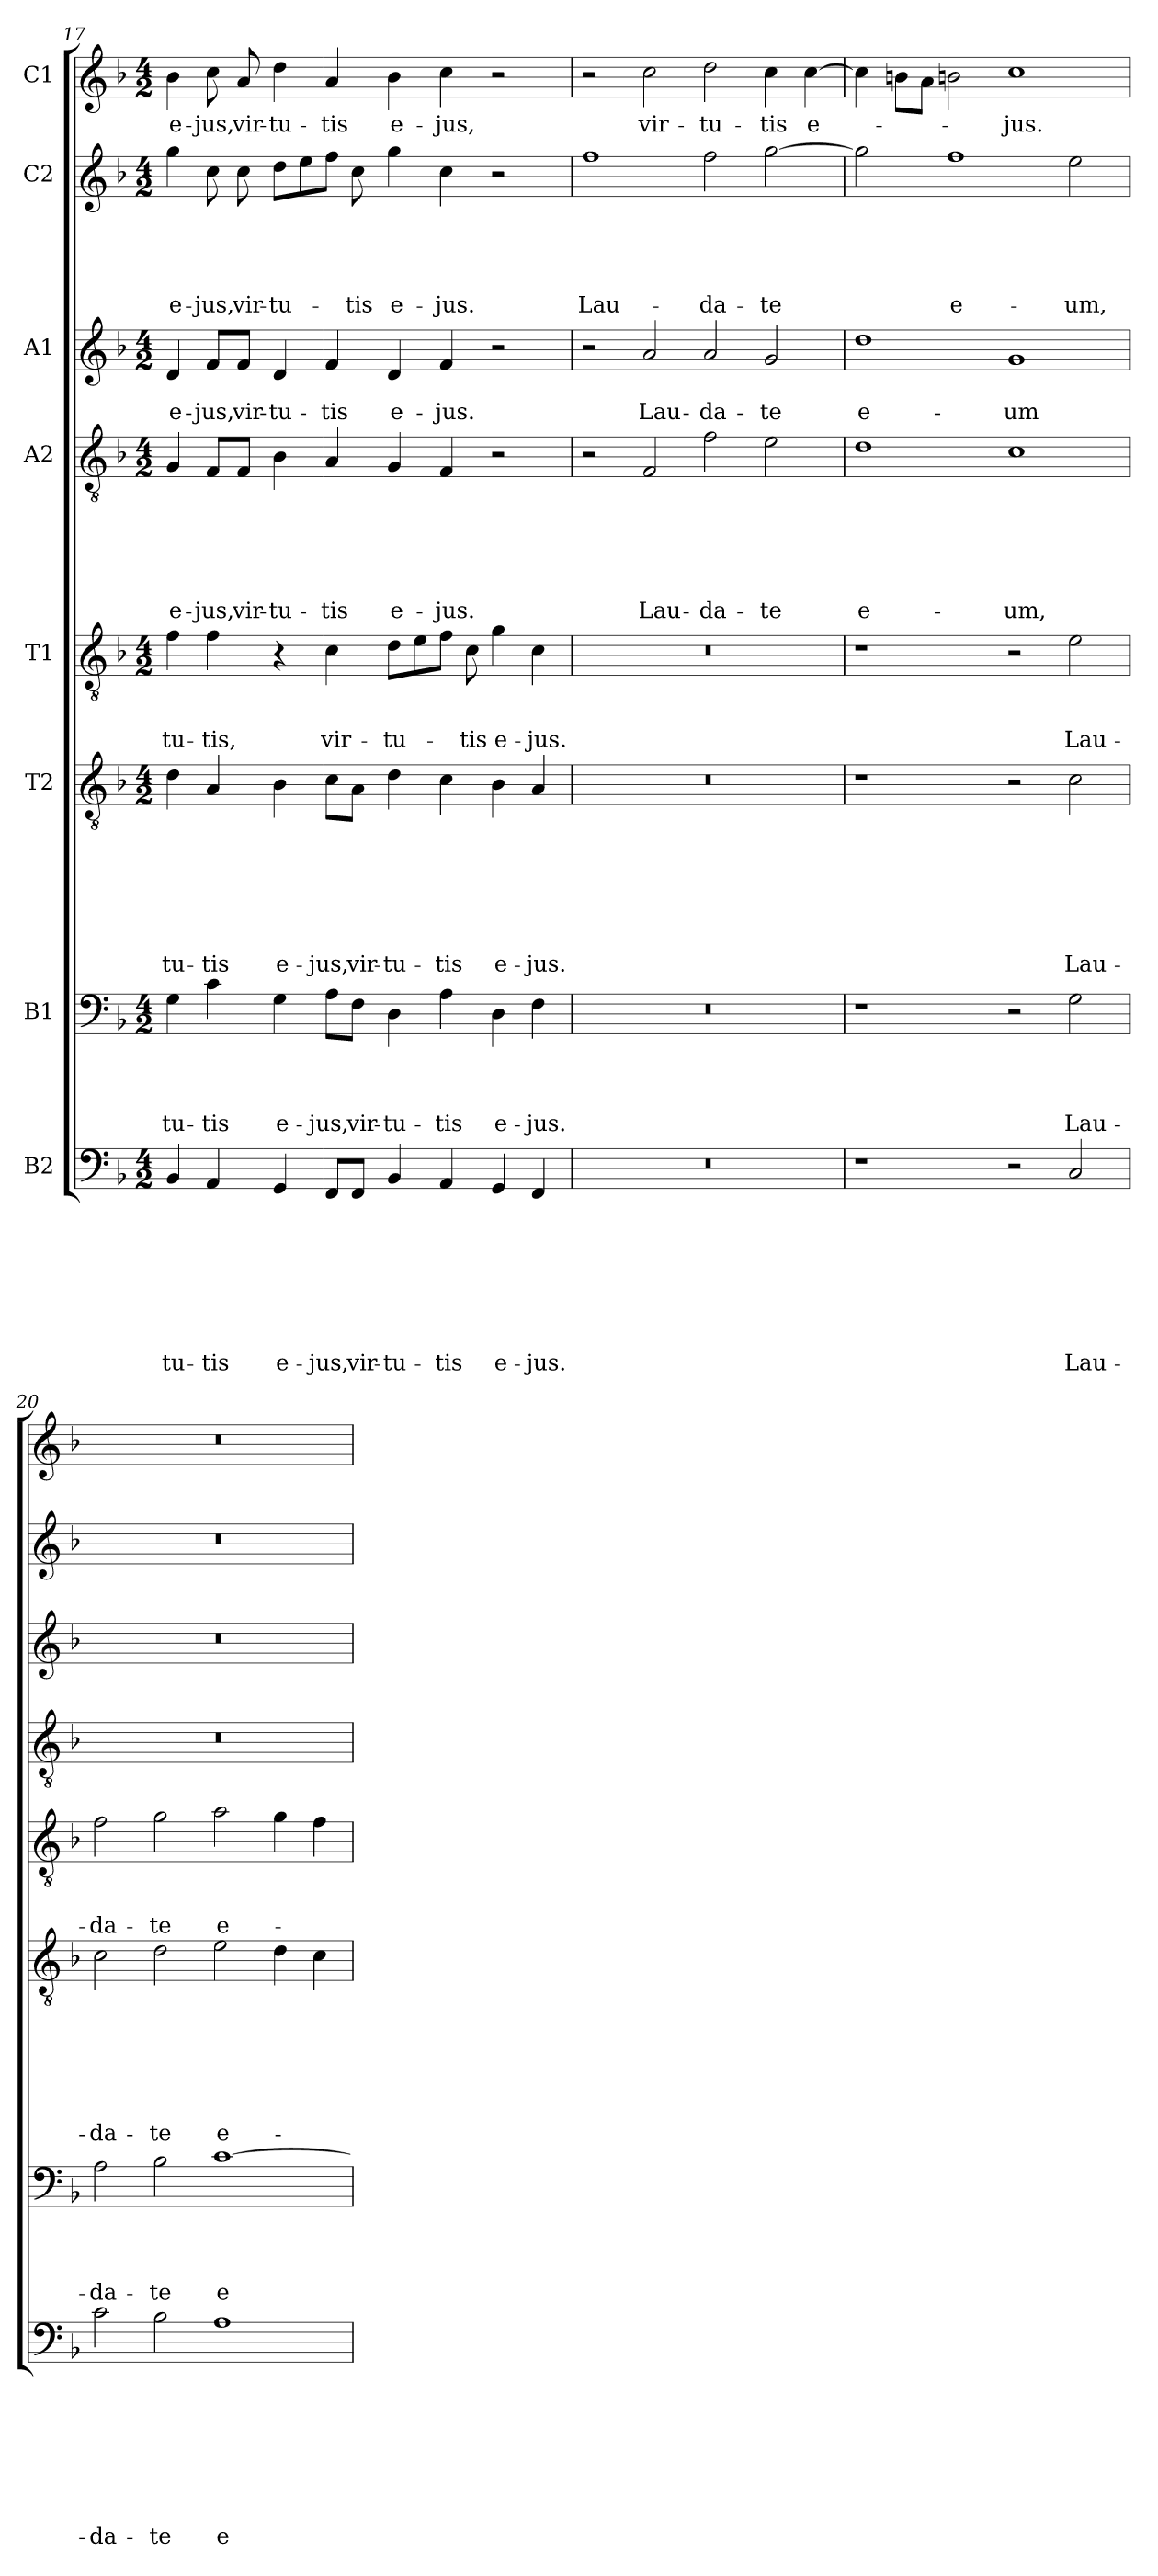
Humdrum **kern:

**kern	**text	**text	**text	**text	**text	**text	**text	**text	**kern	**text	**text	**text	**text	**kern	**text	**text	**text	**text	**text	**text	**text	**kern	**text	**text	**text	**kern	**text	**text	**text	**text	**text	**text	**kern	**text	**text	**kern	**text	**text	**text	**text	**text	**kern	**text
*part8	*part8	*part8	*part8	*part8	*part8	*part8	*part8	*part8	*part7	*part7	*part7	*part7	*part7	*part6	*part6	*part6	*part6	*part6	*part6	*part6	*part6	*part5	*part5	*part5	*part5	*part4	*part4	*part4	*part4	*part4	*part4	*part4	*part3	*part3	*part3	*part2	*part2	*part2	*part2	*part2	*part2	*part1	*part1
*staff8	*staff8	*staff8	*staff8	*staff8	*staff8	*staff8	*staff8	*staff8	*staff7	*staff7	*staff7	*staff7	*staff7	*staff6	*staff6	*staff6	*staff6	*staff6	*staff6	*staff6	*staff6	*staff5	*staff5	*staff5	*staff5	*staff4	*staff4	*staff4	*staff4	*staff4	*staff4	*staff4	*staff3	*staff3	*staff3	*staff2	*staff2	*staff2	*staff2	*staff2	*staff2	*staff1	*staff1
*I"B2	*	*	*	*	*	*	*	*	*I"B1	*	*	*	*	*I"T2	*	*	*	*	*	*	*	*I"T1	*	*	*	*I"A2	*	*	*	*	*	*	*I"A1	*	*	*I"C2	*	*	*	*	*	*I"C1	*
!!LO:PB:g=z
*clefF4	*	*	*	*	*	*	*	*	*clefF4	*	*	*	*	*clefGv2	*	*	*	*	*	*	*	*clefGv2	*	*	*	*clefGv2	*	*	*	*	*	*	*clefG2	*	*	*clefG2	*	*	*	*	*	*clefG2	*
*k[b-]	*	*	*	*	*	*	*	*	*k[b-]	*	*	*	*	*k[b-]	*	*	*	*	*	*	*	*k[b-]	*	*	*	*k[b-]	*	*	*	*	*	*	*k[b-]	*	*	*k[b-]	*	*	*	*	*	*k[b-]	*
*d:	*	*	*	*	*	*	*	*	*d:	*	*	*	*	*d:	*	*	*	*	*	*	*	*d:	*	*	*	*d:	*	*	*	*	*	*	*d:	*	*	*d:	*	*	*	*	*	*d:	*
*M4/2	*	*	*	*	*	*	*	*	*M4/2	*	*	*	*	*M4/2	*	*	*	*	*	*	*	*M4/2	*	*	*	*M4/2	*	*	*	*	*	*	*M4/2	*	*	*M4/2	*	*	*	*	*	*M4/2	*
=17	=17	=17	=17	=17	=17	=17	=17	=17	=17	=17	=17	=17	=17	=17	=17	=17	=17	=17	=17	=17	=17	=17	=17	=17	=17	=17	=17	=17	=17	=17	=17	=17	=17	=17	=17	=17	=17	=17	=17	=17	=17	=17	=17
!	!	!	!	!	!	!	!	!LO:LY:b	!	!	!	!	!LO:LY:b	!	!	!	!	!	!	!	!LO:LY:b	!	!	!	!LO:LY:b	!	!	!	!	!	!	!LO:LY:b	!	!	!LO:LY:b	!	!	!	!	!	!LO:LY:b	!	!LO:LY:b
4BB-/	.	.	.	.	.	.	.	-tu-	4G\	.	.	.	-tu-	4d\	.	.	.	.	.	.	-tu-	4f\	.	.	-tu-	4G/	.	.	.	.	.	e-	4d/	.	e-	4gg\	.	.	.	.	e-	4b-\	e-
!	!	!	!	!	!	!	!	!LO:LY:b	!	!	!	!	!LO:LY:b	!	!	!	!	!	!	!	!LO:LY:b	!	!	!	!LO:LY:b	!	!	!	!	!	!	!LO:LY:b	!	!	!LO:LY:b	!	!	!	!	!	!LO:LY:b	!	!LO:LY:b
4AA/	.	.	.	.	.	.	.	-tis	4c\	.	.	.	-tis	4A/	.	.	.	.	.	.	-tis	4f\	.	.	-tis,	8F/L	.	.	.	.	.	-jus,	8f/L	.	-jus,	8cc\	.	.	.	.	-jus,	8cc\	-jus,
!	!	!	!	!	!	!	!	!	!	!	!	!	!	!	!	!	!	!	!	!	!	!	!	!	!	!	!	!	!	!	!	!LO:LY:b	!	!	!LO:LY:b	!	!	!	!	!	!LO:LY:b	!	!LO:LY:b
.	.	.	.	.	.	.	.	.	.	.	.	.	.	.	.	.	.	.	.	.	.	.	.	.	.	8F/J	.	.	.	.	.	vir-	8f/J	.	vir-	8cc\	.	.	.	.	vir-	8a/	vir-
!	!	!	!	!	!	!	!	!LO:LY:b	!	!	!	!	!LO:LY:b	!	!	!	!	!	!	!	!LO:LY:b	!	!	!	!	!	!	!	!	!	!	!LO:LY:b	!	!	!LO:LY:b	!	!	!	!	!	!LO:LY:b	!	!LO:LY:b
4GG/	.	.	.	.	.	.	.	e-	4G\	.	.	.	e-	4B-\	.	.	.	.	.	.	e-	4r	.	.	.	4B-\	.	.	.	.	.	-tu-	4d/	.	-tu-	8dd\L	.	.	.	.	-tu-	4dd\	-tu-
.	.	.	.	.	.	.	.	.	.	.	.	.	.	.	.	.	.	.	.	.	.	.	.	.	.	.	.	.	.	.	.	.	.	.	.	8ee\	.	.	.	.	.	.	.
!	!	!	!	!	!	!	!	!LO:LY:b	!	!	!	!	!LO:LY:b	!	!	!	!	!	!	!	!LO:LY:b	!	!	!	!LO:LY:b	!	!	!	!	!	!	!LO:LY:b	!	!	!LO:LY:b	!	!	!	!	!	!	!	!LO:LY:b
8FF/L	.	.	.	.	.	.	.	-jus,	8A\L	.	.	.	-jus,	8c\L	.	.	.	.	.	.	-jus,	4c\	.	.	vir-	4A/	.	.	.	.	.	-tis	4f/	.	-tis	8ff\J	.	.	.	.	.	4a/	-tis
!	!	!	!	!	!	!	!	!LO:LY:b	!	!	!	!	!LO:LY:b	!	!	!	!	!	!	!	!LO:LY:b	!	!	!	!	!	!	!	!	!	!	!	!	!	!	!	!	!	!	!	!LO:LY:b	!	!
8FF/J	.	.	.	.	.	.	.	vir-	8F\J	.	.	.	vir-	8A\J	.	.	.	.	.	.	vir-	.	.	.	.	.	.	.	.	.	.	.	.	.	.	8cc\	.	.	.	.	-tis	.	.
!	!	!	!	!	!	!	!	!LO:LY:b	!	!	!	!	!LO:LY:b	!	!	!	!	!	!	!	!LO:LY:b	!	!	!	!LO:LY:b	!	!	!	!	!	!	!LO:LY:b	!	!	!LO:LY:b	!	!	!	!	!	!LO:LY:b	!	!LO:LY:b
4BB-/	.	.	.	.	.	.	.	-tu-	4D\	.	.	.	-tu-	4d\	.	.	.	.	.	.	-tu-	8d\L	.	.	-tu-	4G/	.	.	.	.	.	e-	4d/	.	e-	4gg\	.	.	.	.	e-	4b-\	e-
.	.	.	.	.	.	.	.	.	.	.	.	.	.	.	.	.	.	.	.	.	.	8e\	.	.	.	.	.	.	.	.	.	.	.	.	.	.	.	.	.	.	.	.	.
!	!	!	!	!	!	!	!	!LO:LY:b	!	!	!	!	!LO:LY:b	!	!	!	!	!	!	!	!LO:LY:b	!	!	!	!	!	!	!	!	!	!	!LO:LY:b	!	!	!LO:LY:b	!	!	!	!	!	!LO:LY:b	!	!LO:LY:b
4AA/	.	.	.	.	.	.	.	-tis	4A\	.	.	.	-tis	4c\	.	.	.	.	.	.	-tis	8f\J	.	.	.	4F/	.	.	.	.	.	-jus.	4f/	.	-jus.	4cc\	.	.	.	.	-jus.	4cc\	-jus,
!	!	!	!	!	!	!	!	!	!	!	!	!	!	!	!	!	!	!	!	!	!	!	!	!	!LO:LY:b	!	!	!	!	!	!	!	!	!	!	!	!	!	!	!	!	!	!
.	.	.	.	.	.	.	.	.	.	.	.	.	.	.	.	.	.	.	.	.	.	8c\	.	.	-tis	.	.	.	.	.	.	.	.	.	.	.	.	.	.	.	.	.	.
!	!	!	!	!	!	!	!	!LO:LY:b	!	!	!	!	!LO:LY:b	!	!	!	!	!	!	!	!LO:LY:b	!	!	!	!LO:LY:b	!	!	!	!	!	!	!	!	!	!	!	!	!	!	!	!	!	!
4GG/	.	.	.	.	.	.	.	e-	4D\	.	.	.	e-	4B-\	.	.	.	.	.	.	e-	4g\	.	.	e-	2r	.	.	.	.	.	.	2r	.	.	2r	.	.	.	.	.	2r	.
!	!	!	!	!	!	!	!	!LO:LY:b	!	!	!	!	!LO:LY:b	!	!	!	!	!	!	!	!LO:LY:b	!	!	!	!LO:LY:b	!	!	!	!	!	!	!	!	!	!	!	!	!	!	!	!	!	!
4FF/	.	.	.	.	.	.	.	-jus.	4F\	.	.	.	-jus.	4A/	.	.	.	.	.	.	-jus.	4c\	.	.	-jus.	.	.	.	.	.	.	.	.	.	.	.	.	.	.	.	.	.	.
=18	=18	=18	=18	=18	=18	=18	=18	=18	=18	=18	=18	=18	=18	=18	=18	=18	=18	=18	=18	=18	=18	=18	=18	=18	=18	=18	=18	=18	=18	=18	=18	=18	=18	=18	=18	=18	=18	=18	=18	=18	=18	=18	=18
!	!	!	!	!	!	!	!	!	!	!	!	!	!	!	!	!	!	!	!	!	!	!	!	!	!	!	!	!	!	!	!	!	!	!	!	!	!	!	!	!	!LO:LY:b	!	!
0r	.	.	.	.	.	.	.	.	0r	.	.	.	.	0r	.	.	.	.	.	.	.	0r	.	.	.	2r	.	.	.	.	.	.	2r	.	.	1ff	.	.	.	.	Lau-	2r	.
!	!	!	!	!	!	!	!	!	!	!	!	!	!	!	!	!	!	!	!	!	!	!	!	!	!	!	!	!	!	!	!	!LO:LY:b	!	!	!LO:LY:b	!	!	!	!	!	!	!	!LO:LY:b
.	.	.	.	.	.	.	.	.	.	.	.	.	.	.	.	.	.	.	.	.	.	.	.	.	.	2F/	.	.	.	.	.	Lau-	2a/	.	Lau-	.	.	.	.	.	.	2cc\	vir-
!	!	!	!	!	!	!	!	!	!	!	!	!	!	!	!	!	!	!	!	!	!	!	!	!	!	!	!	!	!	!	!	!LO:LY:b	!	!	!LO:LY:b	!	!	!	!	!	!LO:LY:b	!	!LO:LY:b
.	.	.	.	.	.	.	.	.	.	.	.	.	.	.	.	.	.	.	.	.	.	.	.	.	.	2f\	.	.	.	.	.	-da-	2a/	.	-da-	2ff\	.	.	.	.	-da-	2dd\	-tu-
!	!	!	!	!	!	!	!	!	!	!	!	!	!	!	!	!	!	!	!	!	!	!	!	!	!	!	!	!	!	!	!	!LO:LY:b	!	!	!LO:LY:b	!	!	!	!	!	!LO:LY:b	!	!LO:LY:b
.	.	.	.	.	.	.	.	.	.	.	.	.	.	.	.	.	.	.	.	.	.	.	.	.	.	2e\	.	.	.	.	.	-te	2g/	.	-te	[2gg\	.	.	.	.	-te	4cc\	-tis
!	!	!	!	!	!	!	!	!	!	!	!	!	!	!	!	!	!	!	!	!	!	!	!	!	!	!	!	!	!	!	!	!	!	!	!	!	!	!	!	!	!	!	!LO:LY:b
.	.	.	.	.	.	.	.	.	.	.	.	.	.	.	.	.	.	.	.	.	.	.	.	.	.	.	.	.	.	.	.	.	.	.	.	.	.	.	.	.	.	[4cc\	e-
=19	=19	=19	=19	=19	=19	=19	=19	=19	=19	=19	=19	=19	=19	=19	=19	=19	=19	=19	=19	=19	=19	=19	=19	=19	=19	=19	=19	=19	=19	=19	=19	=19	=19	=19	=19	=19	=19	=19	=19	=19	=19	=19	=19
!	!	!	!	!	!	!	!	!	!	!	!	!	!	!	!	!	!	!	!	!	!	!	!	!	!	!	!	!	!	!	!	!LO:LY:b	!	!	!LO:LY:b	!	!	!	!	!	!	!	!
1r	.	.	.	.	.	.	.	.	1r	.	.	.	.	1r	.	.	.	.	.	.	.	1r	.	.	.	1d	.	.	.	.	.	e-	1dd	.	e-	2gg\]	.	.	.	.	.	4cc\]	.
.	.	.	.	.	.	.	.	.	.	.	.	.	.	.	.	.	.	.	.	.	.	.	.	.	.	.	.	.	.	.	.	.	.	.	.	.	.	.	.	.	.	8b\L	.
.	.	.	.	.	.	.	.	.	.	.	.	.	.	.	.	.	.	.	.	.	.	.	.	.	.	.	.	.	.	.	.	.	.	.	.	.	.	.	.	.	.	8a\J	.
!	!	!	!	!	!	!	!	!	!	!	!	!	!	!	!	!	!	!	!	!	!	!	!	!	!	!	!	!	!	!	!	!	!	!	!	!	!	!	!	!	!LO:LY:b	!	!
.	.	.	.	.	.	.	.	.	.	.	.	.	.	.	.	.	.	.	.	.	.	.	.	.	.	.	.	.	.	.	.	.	.	.	.	1ff	.	.	.	.	e-	2bn\	.
!	!	!	!	!	!	!	!	!	!	!	!	!	!	!	!	!	!	!	!	!	!	!	!	!	!	!	!	!	!	!	!	!LO:LY:b	!	!	!LO:LY:b	!	!	!	!	!	!	!	!LO:LY:b
2r	.	.	.	.	.	.	.	.	2r	.	.	.	.	2r	.	.	.	.	.	.	.	2r	.	.	.	1c	.	.	.	.	.	-um,	1g	.	-um	.	.	.	.	.	.	1cc	-jus.
!	!	!	!	!	!	!	!	!LO:LY:b	!	!	!	!	!LO:LY:b	!	!	!	!	!	!	!	!LO:LY:b	!	!	!	!LO:LY:b	!	!	!	!	!	!	!	!	!	!	!	!	!	!	!	!LO:LY:b	!	!
2C/	.	.	.	.	.	.	.	Lau-	2G\	.	.	.	Lau-	2c\	.	.	.	.	.	.	Lau-	2e\	.	.	Lau-	.	.	.	.	.	.	.	.	.	.	2ee\	.	.	.	.	-um,	.	.
=20	=20	=20	=20	=20	=20	=20	=20	=20	=20	=20	=20	=20	=20	=20	=20	=20	=20	=20	=20	=20	=20	=20	=20	=20	=20	=20	=20	=20	=20	=20	=20	=20	=20	=20	=20	=20	=20	=20	=20	=20	=20	=20	=20
!	!	!	!	!	!	!	!	!LO:LY:b	!	!	!	!	!LO:LY:b	!	!	!	!	!	!	!	!LO:LY:b	!	!	!	!LO:LY:b	!	!	!	!	!	!	!	!	!	!	!	!	!	!	!	!	!	!
2c\	.	.	.	.	.	.	.	-da-	2A\	.	.	.	-da-	2c\	.	.	.	.	.	.	-da-	2f\	.	.	-da-	0r	.	.	.	.	.	.	0r	.	.	0r	.	.	.	.	.	0r	.
!	!	!	!	!	!	!	!	!LO:LY:b	!	!	!	!	!LO:LY:b	!	!	!	!	!	!	!	!LO:LY:b	!	!	!	!LO:LY:b	!	!	!	!	!	!	!	!	!	!	!	!	!	!	!	!	!	!
2B-\	.	.	.	.	.	.	.	-te	2B-\	.	.	.	-te	2d\	.	.	.	.	.	.	-te	2g\	.	.	-te	.	.	.	.	.	.	.	.	.	.	.	.	.	.	.	.	.	.
!	!	!	!	!	!	!	!	!LO:LY:b	!	!	!	!	!LO:LY:b	!	!	!	!	!	!	!	!LO:LY:b	!	!	!	!LO:LY:b	!	!	!	!	!	!	!	!	!	!	!	!	!	!	!	!	!	!
1A	.	.	.	.	.	.	.	e-	[1c	.	.	.	e-	2e\	.	.	.	.	.	.	e-	2a\	.	.	e-	.	.	.	.	.	.	.	.	.	.	.	.	.	.	.	.	.	.
.	.	.	.	.	.	.	.	.	.	.	.	.	.	4d\	.	.	.	.	.	.	.	4g\	.	.	.	.	.	.	.	.	.	.	.	.	.	.	.	.	.	.	.	.	.
.	.	.	.	.	.	.	.	.	.	.	.	.	.	4c\	.	.	.	.	.	.	.	4f\	.	.	.	.	.	.	.	.	.	.	.	.	.	.	.	.	.	.	.	.	.
=	=	=	=	=	=	=	=	=	=	=	=	=	=	=	=	=	=	=	=	=	=	=	=	=	=	=	=	=	=	=	=	=	=	=	=	=	=	=	=	=	=	=	=
*-	*-	*-	*-	*-	*-	*-	*-	*-	*-	*-	*-	*-	*-	*-	*-	*-	*-	*-	*-	*-	*-	*-	*-	*-	*-	*-	*-	*-	*-	*-	*-	*-	*-	*-	*-	*-	*-	*-	*-	*-	*-	*-	*-
